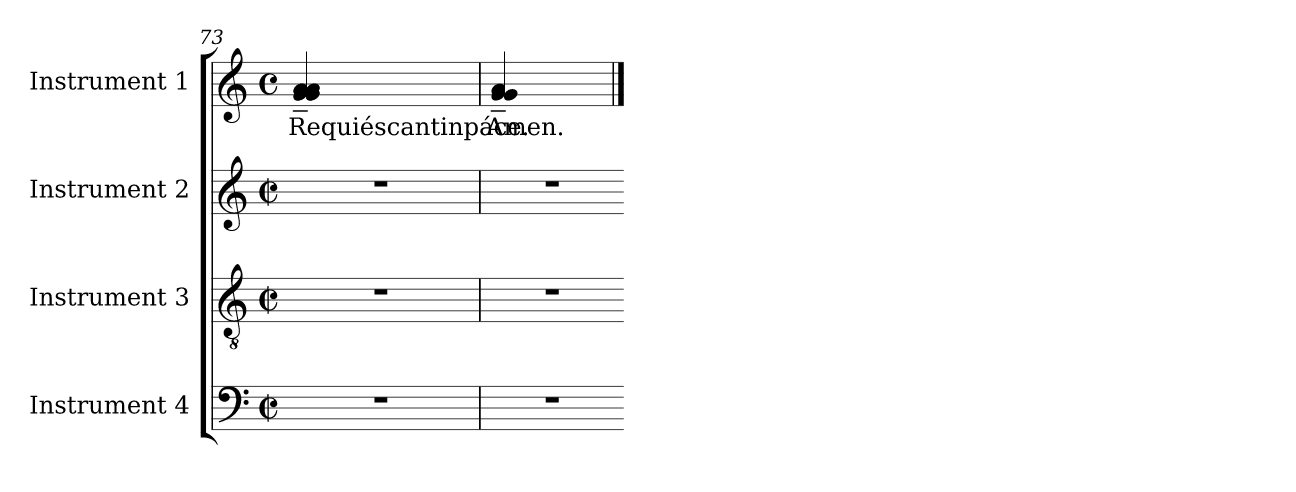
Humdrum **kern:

**kern	**kern	**kern	**kern	**text
*part4	*part3	*part2	*part1	*part1
*staff4	*staff3	*staff2	*staff1	*staff1
*I"Instrument 4	*I"Instrument 3	*I"Instrument 2	*I"Instrument 1	*
!!LO:LB:g=z
*clefF4	*clefGv2	*clefG2	*clefG2	*
*k[]	*k[]	*k[]	*k[]	*
*C:	*C:	*C:	*C:	*
*M2/2	*M2/2	*M2/2	*M4/4	*
*met(c|)	*met(c|)	*met(c|)	*met(c)	*
=73	=73	=73	=73	=73
!	!	!	!	!LO:LY:b
1r	1r	1r	4a/~< 4a/~< 4a/~< 4a/~< 4g/~< 4g/~< 4g/~< 4g/~<	Requiéscantinpáce.
.	.	.	2.ryy	.
=74	=74	=74	=74	=74
!	!	!	!	!LO:LY:b
1r	1r	1r	4g/~< 4g/~< 4a/~<	Amen.
.	.	.	2.ryy	.
=	=	=	==	==
*-	*-	*-	*-	*-
